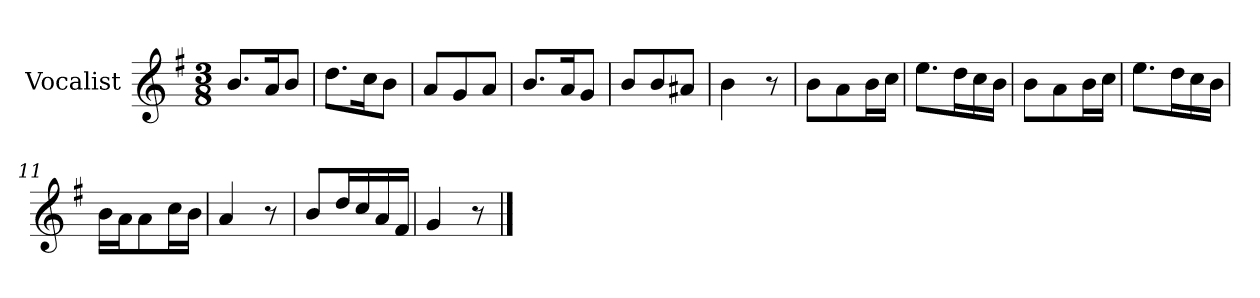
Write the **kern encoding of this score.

**kern
*part1
*staff1
*I"Vocalist
*k[f#]
*G:
*M3/8
=1
8.bL
16aK
8bJ
=2
8.ddL
16ccK
8bJ
=3
8aL
8g
8aJ
=4
8.bL
16aK
8gJ
=5
8bL
8b
8a#XJ
=6
4b
8r
=7
8bL
8a
16bL
16ccJJ
=8
8.eeL
16ddL
16cc
16bJJ
=9
8bL
8a
16bL
16ccJJ
=10
8.eeL
16ddL
16cc
16bJJ
=11
16bLL
16aJ
8a
16ccL
16bJJ
=12
4a
8r
=13
8bL
16ddL
16cc
16a
16f#JJ
=14
4g
8r
==
*-
